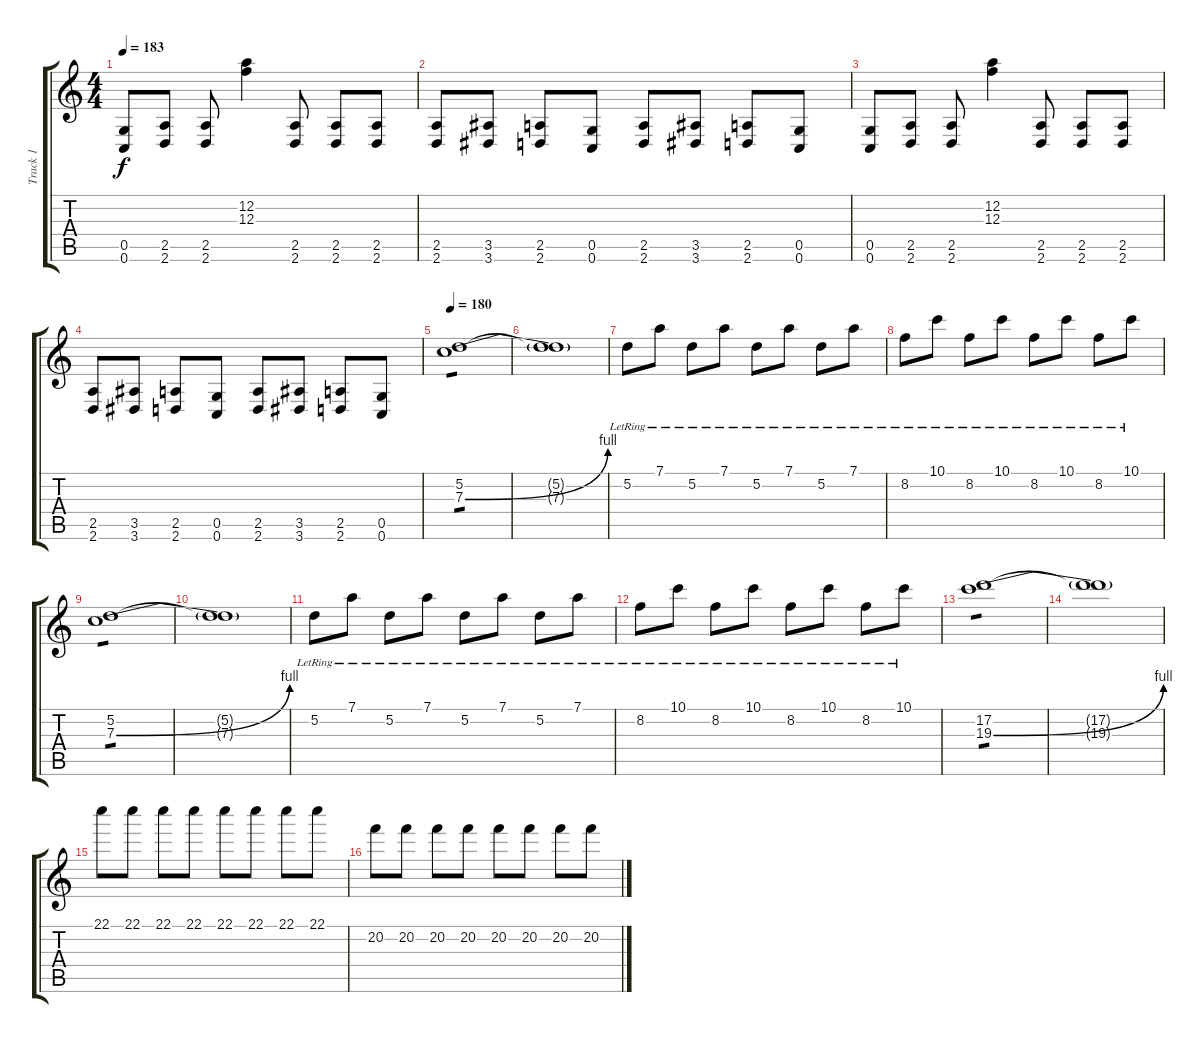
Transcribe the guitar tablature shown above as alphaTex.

\track ("Track 1" "Track 1") {instrument distortionguitar}
\staff {score tabs}
\tuning (D4 A3 F3 C3 G2 C2) {hide}
\ts (4 4)
\tempo 183
\clef g2
\ks c
(0.5 0.6).8{dy f} (2.5 2.6).8 (2.5 2.6).8 (12.2 12.3).4 (2.5 2.6).8 (2.5 2.6).8 (2.5 2.6).8 |
(2.5 2.6).8 (3.5 3.6).8 (2.5 2.6).8 (0.5 0.6).8 (2.5 2.6).8 (3.5 3.6).8 (2.5 2.6).8 (0.5 0.6).8 |
(0.5 0.6).8 (2.5 2.6).8 (2.5 2.6).8 (12.2 12.3).4 (2.5 2.6).8 (2.5 2.6).8 (2.5 2.6).8 |
(2.5 2.6).8 (3.5 3.6).8 (2.5 2.6).8 (0.5 0.6).8 (2.5 2.6).8 (3.5 3.6).8 (2.5 2.6).8 (0.5 0.6).8 |
\tempo 180
(5.2 7.3{be (bend 0 0 60 4)}).1{tp 1} |
(5.2{t} 7.3{t}).1 |
5.2{lr}.8 7.1{lr}.8 5.2{lr}.8 7.1{lr}.8 5.2{lr}.8 7.1{lr}.8 5.2{lr}.8 7.1{lr}.8 |
8.2{lr}.8 10.1{lr}.8 8.2{lr}.8 10.1{lr}.8 8.2{lr}.8 10.1{lr}.8 8.2{lr}.8 10.1{lr}.8 |
(5.2 7.3{be (bend 0 0 60 4)}).1{tp 1} |
(5.2{t} 7.3{t}).1 |
5.2{lr}.8 7.1{lr}.8 5.2{lr}.8 7.1{lr}.8 5.2{lr}.8 7.1{lr}.8 5.2{lr}.8 7.1{lr}.8 |
8.2{lr}.8 10.1{lr}.8 8.2{lr}.8 10.1{lr}.8 8.2{lr}.8 10.1{lr}.8 8.2{lr}.8 10.1{lr}.8 |
(17.2 19.3{be (bend 0 0 60 4)}).1{tp 1} |
(17.2{t} 19.3{t}).1 |
22.1.8 22.1.8 22.1.8 22.1.8 22.1.8 22.1.8 22.1.8 22.1.8 |
20.2.8 20.2.8 20.2.8 20.2.8 20.2.8 20.2.8 20.2.8 20.2.8
